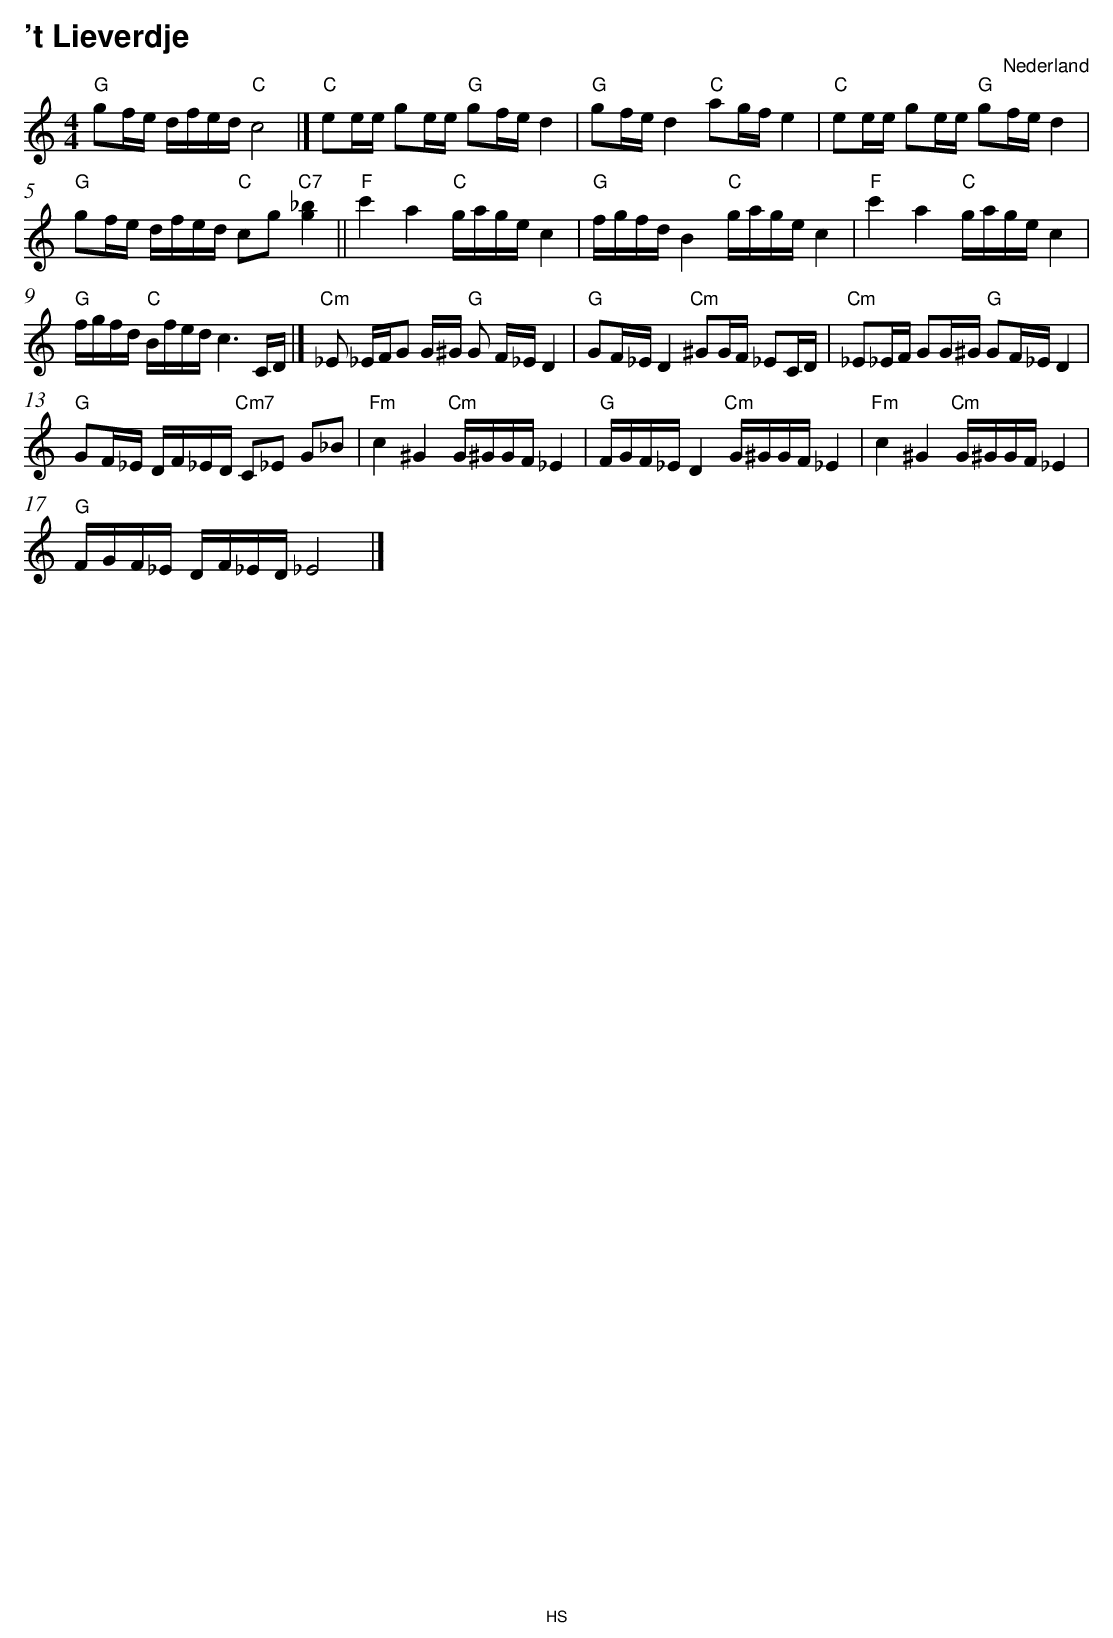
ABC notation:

X:1
T:'t Lieverdje
O:Nederland
M:4/4
L:1/8
Q:1/4=105
K:C
V:1
"G" gf/e/ d/f/e/d/ "C" c4 |]"C" ee/e/ ge/e/ "G" gf/e/ d2 |"G" gf/e/ d2 "C" ag/f/ e2 |"C" ee/e/ ge/e/ "G" gf/e/ d2 |
"G" gf/e/ d/f/e/d/ "C" cg "C7" [g2_b2]||"F" c'2 a2 "C" g/a/g/e/ c2 |"G" f/g/f/d/ B2 "C" g/a/g/e/ c2 |"F" c'2 a2 "C" g/a/g/e/ c2 |
"G" f/g/f/d/ "C" B/f/e/d/ c3 C/D/|]"Cm" _E _E/F/G G/^G/"G" G F/_E/D2 |"G" GF/_E/ D2 "Cm" ^GG/F/ _EC/D/ |"Cm" _E_E/F/ GG/^G/ "G" GF/_E/ D2 |
"G" GF/_E/ D/F/_E/D/ "Cm7" C_E G_B |"Fm" c2 ^G2 "Cm" G/^G/G/F/ _E2 |"G" F/G/F/_E/ D2 "Cm" G/^G/G/F/ _E2 |"Fm" c2 ^G2 "Cm" G/^G/G/F/ _E2 |
"G" F/G/F/_E/ D/F/_E/D/ _E4 |]
